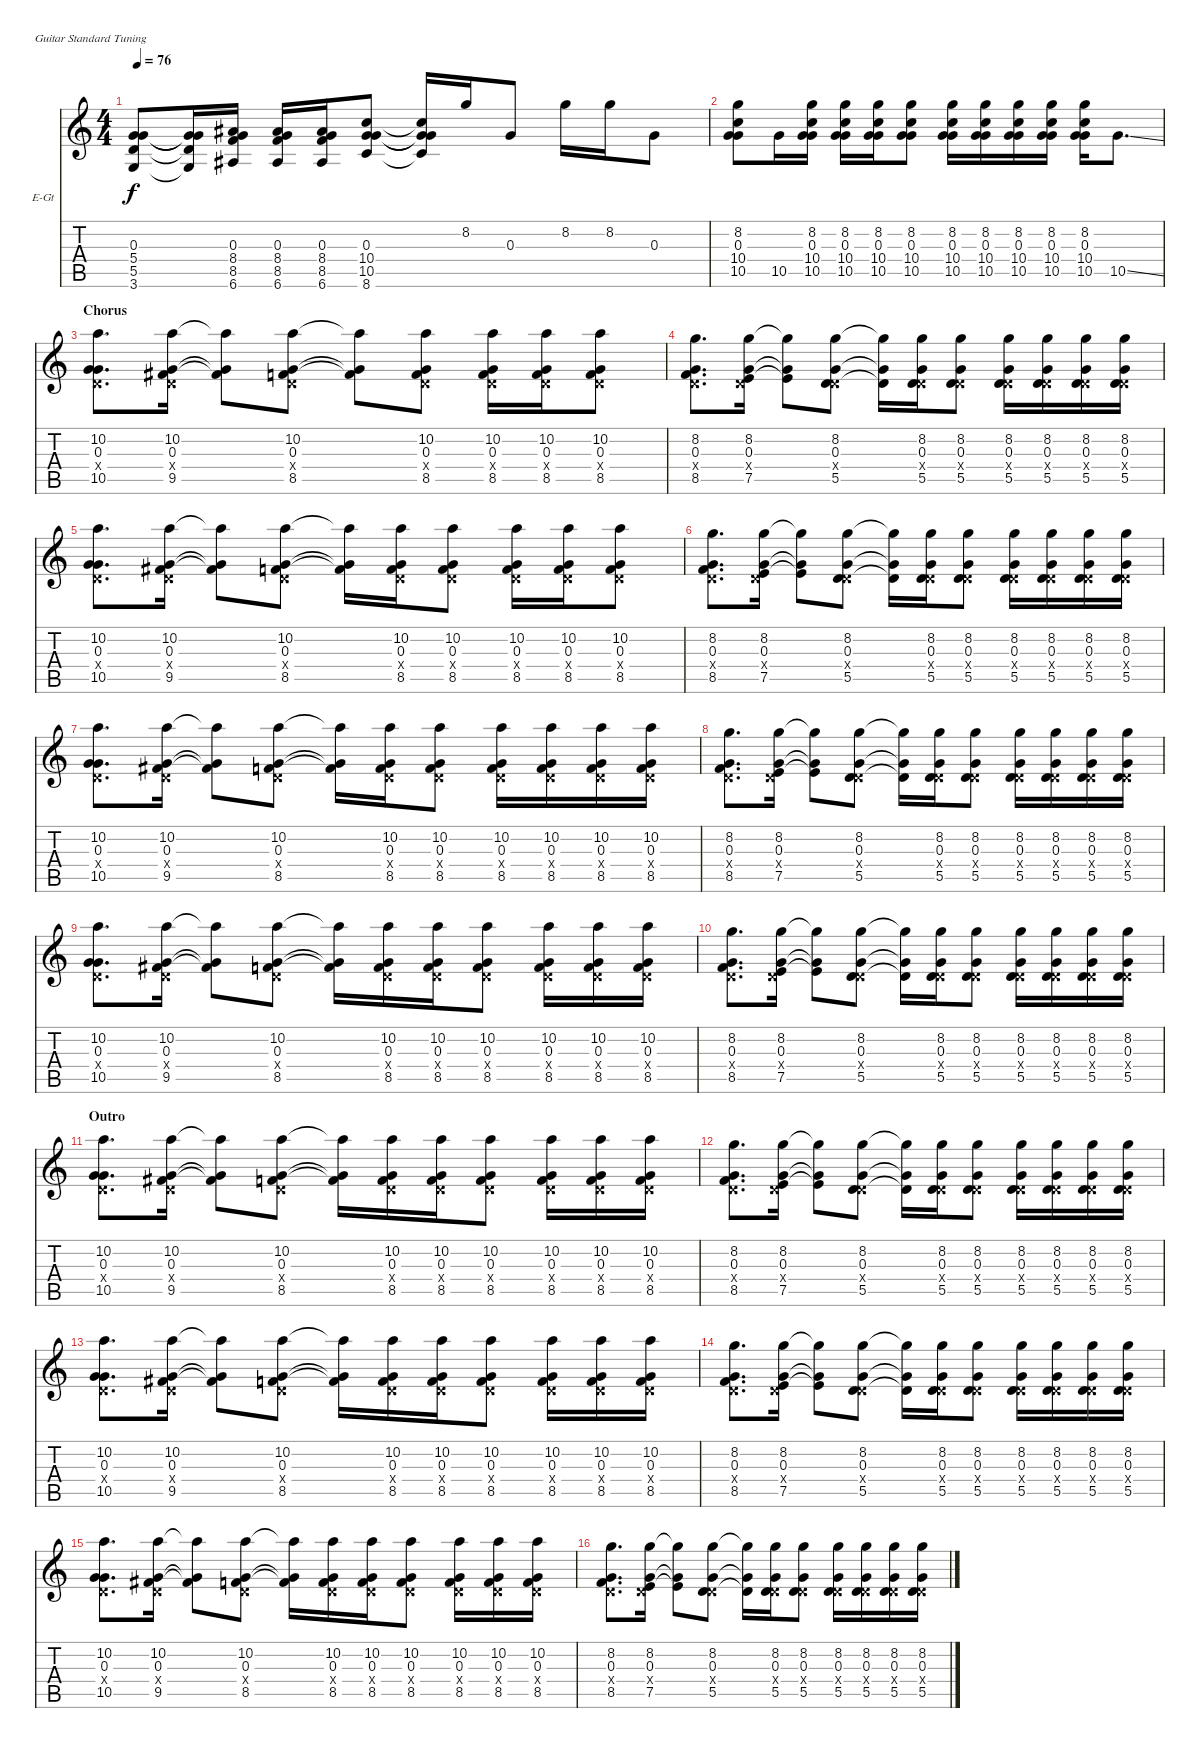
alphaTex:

\defaultSystemsLayout 4
\bracketExtendMode nobrackets
\firstSystemTrackNameOrientation horizontal
\otherSystemsTrackNameOrientation horizontal
\track ("Stone Gossard (Drive)" "E-Gt") {instrument overdrivenguitar}
\staff {score tabs}
\tuning (E4 B3 G3 D3 A2 E2)
\ts (4 4)
\tempo 76
\clef g2
\ks c
(0.3 5.4 5.5 3.6).8{dy f} (0.3{t} 5.4{t} 5.5{t} 3.6{t}).16 (0.3 8.4 8.5 6.6).16 (0.3 8.4 8.5 6.6).16 (0.3 8.4 8.5 6.6).16 (0.3 10.4 10.5 8.6).8 (0.3{t} 10.4{t} 10.5{t} 8.6{t}).16 8.2.16 0.3.8 8.2.16 8.2.16 0.3.8 |
(8.2 0.3 10.4 10.5).8 10.5.16 (8.2 0.3 10.4 10.5).16 (8.2 0.3 10.4 10.5).16 (8.2 0.3 10.4 10.5).16 (8.2 0.3 10.4 10.5).8 (8.2 0.3 10.4 10.5).16 (8.2 0.3 10.4 10.5).16 (8.2 0.3 10.4 10.5).16 (8.2 0.3 10.4 10.5).16 (8.2 0.3 10.4 10.5).16 10.5{ss}.8{d} |
\section ("" "Chorus")
(10.2 0.3 0.4{x} 10.5).8{d} (10.2 0.3 0.4{x} 9.5).16 (10.2{t} 0.3{t} 9.5{t}).8 (10.2 0.3 0.4{x} 8.5).8 (10.2{t} 0.3{t} 8.5{t}).8 (10.2 0.3 0.4{x} 8.5).8 (10.2 0.3 0.4{x} 8.5).16 (10.2 0.3 0.4{x} 8.5).16 (10.2 0.3 0.4{x} 8.5).8 |
(8.2 0.3 0.4{x} 8.5).8{d} (8.2 0.3 0.4{x} 7.5).16 (8.2{t} 0.3{t} 7.5{t}).8 (8.2 0.3 0.4{x} 5.5).8 (8.2{t} 0.3{t} 5.5{t}).16 (8.2 0.3 0.4{x} 5.5).16 (8.2 0.3 0.4{x} 5.5).8 (8.2 0.3 0.4{x} 5.5).16 (8.2 0.3 0.4{x} 5.5).16 (8.2 0.3 0.4{x} 5.5).16 (8.2 0.3 0.4{x} 5.5).16 |
(10.2 0.3 0.4{x} 10.5).8{d} (10.2 0.3 0.4{x} 9.5).16 (10.2{t} 0.3{t} 9.5{t}).8 (10.2 0.3 0.4{x} 8.5).8 (10.2{t} 0.3{t} 8.5{t}).16 (10.2 0.3 0.4{x} 8.5).16 (10.2 0.3 0.4{x} 8.5).8 (10.2 0.3 0.4{x} 8.5).16 (10.2 0.3 0.4{x} 8.5).16 (10.2 0.3 0.4{x} 8.5).8 |
(8.2 0.3 0.4{x} 8.5).8{d} (8.2 0.3 0.4{x} 7.5).16 (8.2{t} 0.3{t} 7.5{t}).8 (8.2 0.3 0.4{x} 5.5).8 (8.2{t} 0.3{t} 5.5{t}).16 (8.2 0.3 0.4{x} 5.5).16 (8.2 0.3 0.4{x} 5.5).8 (8.2 0.3 0.4{x} 5.5).16 (8.2 0.3 0.4{x} 5.5).16 (8.2 0.3 0.4{x} 5.5).16 (8.2 0.3 0.4{x} 5.5).16 |
(10.2 0.3 0.4{x} 10.5).8{d} (10.2 0.3 0.4{x} 9.5).16 (10.2{t} 0.3{t} 9.5{t}).8 (10.2 0.3 0.4{x} 8.5).8 (10.2{t} 0.3{t} 8.5{t}).16 (10.2 0.3 0.4{x} 8.5).16 (10.2 0.3 0.4{x} 8.5).8 (10.2 0.3 0.4{x} 8.5).16 (10.2 0.3 0.4{x} 8.5).16 (10.2 0.3 0.4{x} 8.5).16 (10.2 0.3 0.4{x} 8.5).16 |
(8.2 0.3 0.4{x} 8.5).8{d} (8.2 0.3 0.4{x} 7.5).16 (8.2{t} 0.3{t} 7.5{t}).8 (8.2 0.3 0.4{x} 5.5).8 (8.2{t} 0.3{t} 5.5{t}).16 (8.2 0.3 0.4{x} 5.5).16 (8.2 0.3 0.4{x} 5.5).8 (8.2 0.3 0.4{x} 5.5).16 (8.2 0.3 0.4{x} 5.5).16 (8.2 0.3 0.4{x} 5.5).16 (8.2 0.3 0.4{x} 5.5).16 |
(10.2 0.3 0.4{x} 10.5).8{d} (10.2 0.3 0.4{x} 9.5).16 (10.2{t} 0.3{t} 9.5{t}).8 (10.2 0.3 0.4{x} 8.5).8 (10.2{t} 0.3{t} 8.5{t}).16 (10.2 0.3 0.4{x} 8.5).16 (10.2 0.3 0.4{x} 8.5).16 (10.2 0.3 0.4{x} 8.5).8 (10.2 0.3 0.4{x} 8.5).16 (10.2 0.3 0.4{x} 8.5).16 (10.2 0.3 0.4{x} 8.5).16 |
(8.2 0.3 0.4{x} 8.5).8{d} (8.2 0.3 0.4{x} 7.5).16 (8.2{t} 0.3{t} 7.5{t}).8 (8.2 0.3 0.4{x} 5.5).8 (8.2{t} 0.3{t} 5.5{t}).16 (8.2 0.3 0.4{x} 5.5).16 (8.2 0.3 0.4{x} 5.5).8 (8.2 0.3 0.4{x} 5.5).16 (8.2 0.3 0.4{x} 5.5).16 (8.2 0.3 0.4{x} 5.5).16 (8.2 0.3 0.4{x} 5.5).16 |
\section ("" "Outro")
(10.2 0.3 0.4{x} 10.5).8{d} (10.2 0.3 0.4{x} 9.5).16 (10.2{t} 0.3{t} 9.5{t}).8 (10.2 0.3 0.4{x} 8.5).8 (10.2{t} 0.3{t} 8.5{t}).16 (10.2 0.3 0.4{x} 8.5).16 (10.2 0.3 0.4{x} 8.5).16 (10.2 0.3 0.4{x} 8.5).8 (10.2 0.3 0.4{x} 8.5).16 (10.2 0.3 0.4{x} 8.5).16 (10.2 0.3 0.4{x} 8.5).16 |
(8.2 0.3 0.4{x} 8.5).8{d} (8.2 0.3 0.4{x} 7.5).16 (8.2{t} 0.3{t} 7.5{t}).8 (8.2 0.3 0.4{x} 5.5).8 (8.2{t} 0.3{t} 5.5{t}).16 (8.2 0.3 0.4{x} 5.5).16 (8.2 0.3 0.4{x} 5.5).8 (8.2 0.3 0.4{x} 5.5).16 (8.2 0.3 0.4{x} 5.5).16 (8.2 0.3 0.4{x} 5.5).16 (8.2 0.3 0.4{x} 5.5).16 |
(10.2 0.3 0.4{x} 10.5).8{d} (10.2 0.3 0.4{x} 9.5).16 (10.2{t} 0.3{t} 9.5{t}).8 (10.2 0.3 0.4{x} 8.5).8 (10.2{t} 0.3{t} 8.5{t}).16 (10.2 0.3 0.4{x} 8.5).16 (10.2 0.3 0.4{x} 8.5).16 (10.2 0.3 0.4{x} 8.5).8 (10.2 0.3 0.4{x} 8.5).16 (10.2 0.3 0.4{x} 8.5).16 (10.2 0.3 0.4{x} 8.5).16 |
(8.2 0.3 0.4{x} 8.5).8{d} (8.2 0.3 0.4{x} 7.5).16 (8.2{t} 0.3{t} 7.5{t}).8 (8.2 0.3 0.4{x} 5.5).8 (8.2{t} 0.3{t} 5.5{t}).16 (8.2 0.3 0.4{x} 5.5).16 (8.2 0.3 0.4{x} 5.5).8 (8.2 0.3 0.4{x} 5.5).16 (8.2 0.3 0.4{x} 5.5).16 (8.2 0.3 0.4{x} 5.5).16 (8.2 0.3 0.4{x} 5.5).16 |
(10.2 0.3 0.4{x} 10.5).8{d} (10.2 0.3 0.4{x} 9.5).16 (10.2{t} 0.3{t} 9.5{t}).8 (10.2 0.3 0.4{x} 8.5).8 (10.2{t} 0.3{t} 8.5{t}).16 (10.2 0.3 0.4{x} 8.5).16 (10.2 0.3 0.4{x} 8.5).16 (10.2 0.3 0.4{x} 8.5).8 (10.2 0.3 0.4{x} 8.5).16 (10.2 0.3 0.4{x} 8.5).16 (10.2 0.3 0.4{x} 8.5).16 |
(8.2 0.3 0.4{x} 8.5).8{d} (8.2 0.3 0.4{x} 7.5).16 (8.2{t} 0.3{t} 7.5{t}).8 (8.2 0.3 0.4{x} 5.5).8 (8.2{t} 0.3{t} 5.5{t}).16 (8.2 0.3 0.4{x} 5.5).16 (8.2 0.3 0.4{x} 5.5).8 (8.2 0.3 0.4{x} 5.5).16 (8.2 0.3 0.4{x} 5.5).16 (8.2 0.3 0.4{x} 5.5).16 (8.2 0.3 0.4{x} 5.5).16
